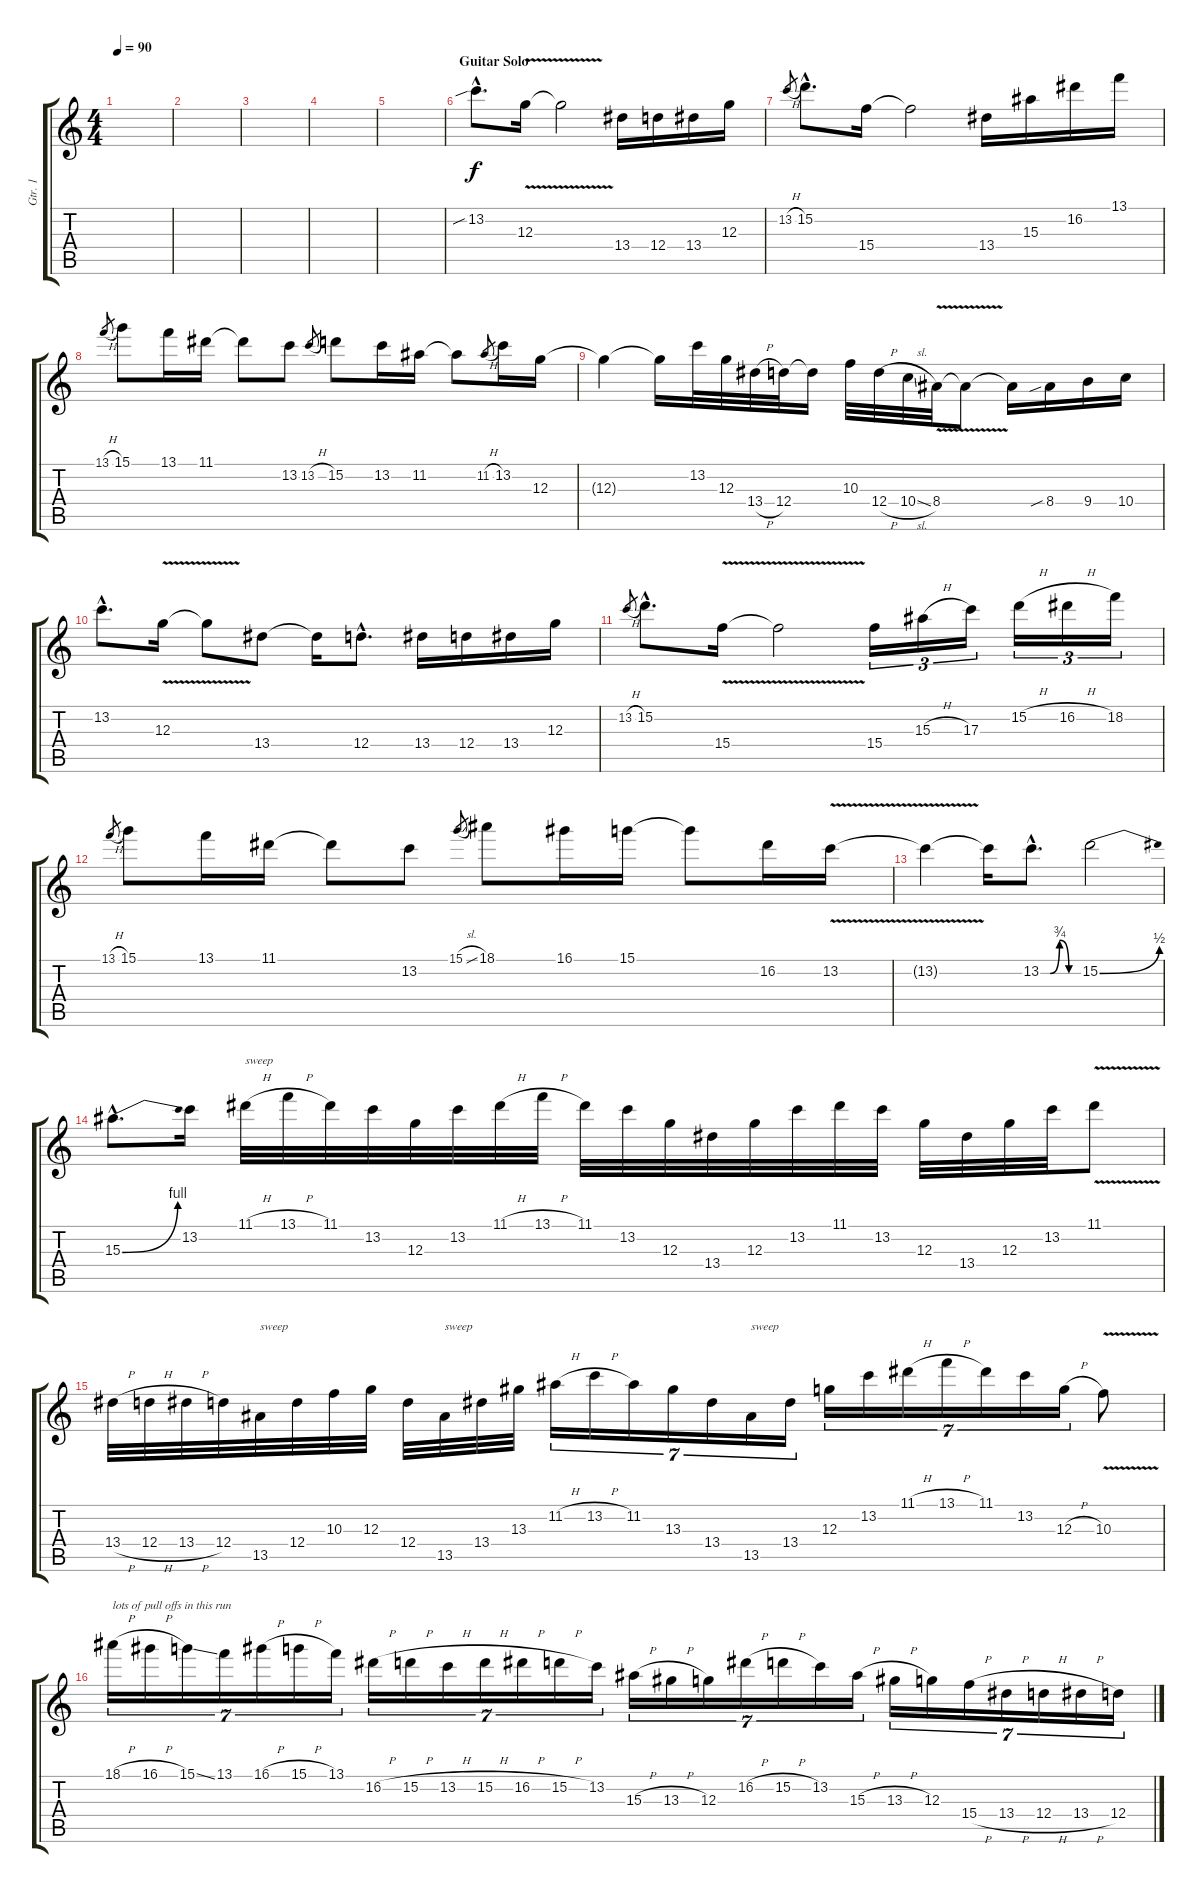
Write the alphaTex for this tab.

\track ("Gtr. 1" "Gtr. 1") {instrument distortionguitar}
\staff {score tabs}
\tuning (E4 B3 G3 D3 A2 D2) {hide}
\ts (4 4)
\tempo 90
\clef g2
\ks c
|
|
|
|
|
\section ("" "Guitar Solo")
13.2{sib hac}.8{d volume 16 balance 8} 12.3{v}.16 12.3{t}.2 13.4.16 12.4.16 13.4.16 12.3.16 |
13.2{h}.8{gr} 15.2{hac}.8{d} 15.4.16 15.4{t}.2 13.4.16 15.3.16 16.2.16 13.1.16 |
13.1{h}.8{gr} 15.1.8 13.1.16 11.1.16 11.1{t}.8 13.2.8 13.2{h}.8{gr} 15.2.8 13.2.16 11.2.16 11.2{t}.8 11.2{h}.8{gr} 13.2.16 12.3.16 |
12.3{t}.4 12.3{t}.16 13.2.32 12.3.32 13.4{h}.32 12.4.32 12.4{t}.16 10.3.32 12.4{h}.32 10.4{sl}.32 8.4{v}.32 8.4{t}.8 8.4{t}.16 8.4{sib}.16 9.4.16 10.4.16 |
13.2{hac}.8{d} 12.3{v}.16 12.3{t}.8 13.4.8 13.4{t}.16 12.4{hac}.8{d} 13.4.16 12.4.16 13.4.16 12.3.16 |
13.2{h}.8{gr} 15.2{hac}.8{d} 15.4{v}.16 15.4{t}.2 15.4.16{tu (3 2)} 15.3{h}.16{tu (3 2)} 17.3.16{tu (3 2)} 15.2{h}.16{tu (3 2)} 16.2{h}.16{tu (3 2)} 18.2.16{tu (3 2)} |
13.1{h}.8{gr} 15.1.8 13.1.16 11.1.16 11.1{t}.8 13.2.8 15.1{sl}.8{gr} 18.1.8 16.1.16 15.1.16 15.1{t}.8 16.2.16 13.2{v}.16 |
13.2{t}.4 13.2{t}.16 13.2{be (custom 0 0 15 0 30 3 45 0 60 0) hac}.8{d} 15.2{be (bend 0 0 60 2)}.2 |
15.3{be (bend 0 0 60 4) hac}.8{d} 13.2.16 11.1{h}.32{txt "sweep"} 13.1{h}.32 11.1.32 13.2.32 12.3.32 13.2.32 11.1{h}.32 13.1{h}.32 11.1.32 13.2.32 12.3.32 13.4.32 12.3.32 13.2.32 11.1.32 13.2.32 12.3.32 13.4.32 12.3.32 13.2.32 11.1{v}.8 |
13.4{h}.32 12.4{h}.32 13.4{h}.32 12.4.32 13.5.32{txt "sweep"} 12.4.32 10.3.32 12.3.32 12.4.32 13.5.32{txt "sweep"} 13.4.32 13.3.32 11.2{h}.16{tu (7 4)} 13.2{h}.16{tu (7 4)} 11.2.16{tu (7 4)} 13.3.16{tu (7 4)} 13.4.16{tu (7 4)} 13.5.16{tu (7 4) txt "sweep"} 13.4.16{tu (7 4)} 12.3.16{tu (7 4)} 13.2.16{tu (7 4)} 11.1{h}.16{tu (7 4)} 13.1{h}.16{tu (7 4)} 11.1.16{tu (7 4)} 13.2.16{tu (7 4)} 12.3{h}.16{tu (7 4)} 10.3{v}.8 |
18.1{h}.16{tu (7 4) txt "lots of pull offs in this run"} 16.1{h}.16{tu (7 4)} 15.1{ss}.16{tu (7 4)} 13.1.16{tu (7 4)} 16.1{h}.16{tu (7 4)} 15.1{h}.16{tu (7 4)} 13.1.16{tu (7 4)} 16.2{h}.16{tu (7 4)} 15.2{h}.16{tu (7 4)} 13.2{h}.16{tu (7 4)} 15.2{h}.16{tu (7 4)} 16.2{h}.16{tu (7 4)} 15.2{h}.16{tu (7 4)} 13.2.16{tu (7 4)} 15.3{h}.16{tu (7 4)} 13.3{h}.16{tu (7 4)} 12.3.16{tu (7 4)} 16.2{h}.16{tu (7 4)} 15.2{h}.16{tu (7 4)} 13.2.16{tu (7 4)} 15.3{h}.16{tu (7 4)} 13.3{h}.16{tu (7 4)} 12.3.16{tu (7 4)} 15.4{h}.16{tu (7 4)} 13.4{h}.16{tu (7 4)} 12.4{h}.16{tu (7 4)} 13.4{h}.16{tu (7 4)} 12.4.16{tu (7 4)}
